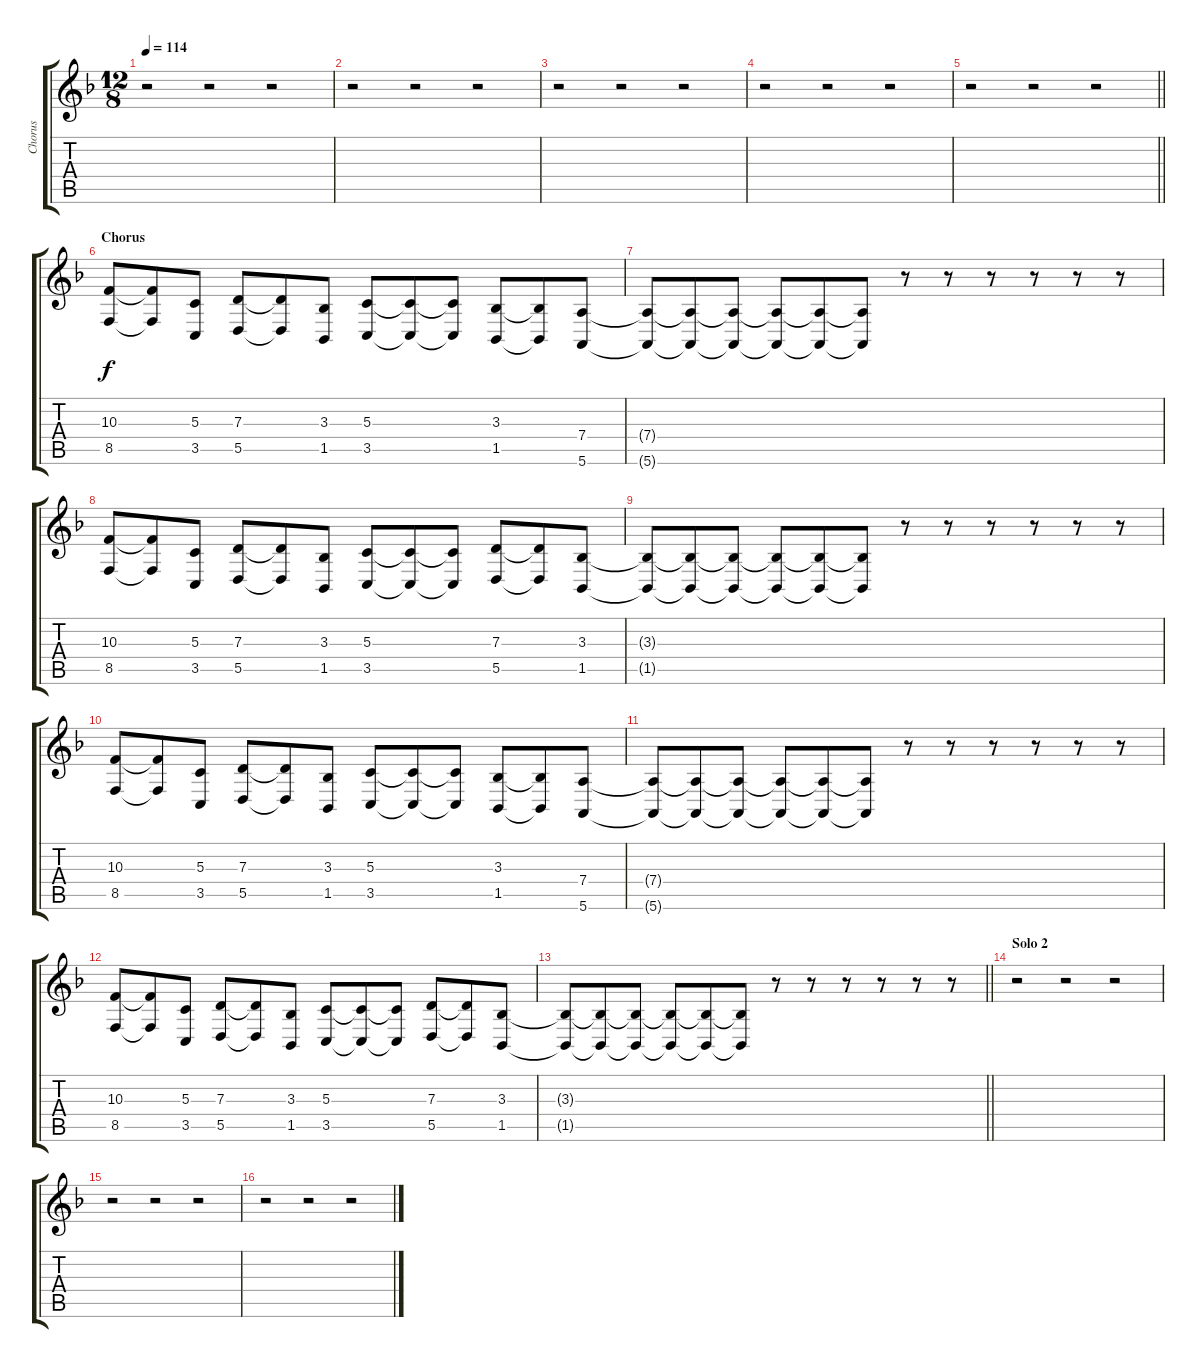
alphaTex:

\track ("Chorus" "Chorus") {instrument choiraahs}
\staff {score tabs}
\tuning (E4 B3 G3 D3 A2 E2) {hide}
\ts (12 8)
\tempo 114
\clef g2
\ks f
r.2{dy f} r.2 r.2 |
r.2 r.2 r.2 |
r.2 r.2 r.2 |
r.2 r.2 r.2 |
\barLineRight lightlight
r.2 r.2 r.2 |
\section ("" "Chorus")
(10.3 8.5).8 (10.3{t} 8.5{t}).8 (5.3 3.5).8 (7.3 5.5).8 (7.3{t} 5.5{t}).8 (3.3 1.5).8 (5.3 3.5).8 (5.3{t} 3.5{t}).8 (5.3{t} 3.5{t}).8 (3.3 1.5).8 (3.3{t} 1.5{t}).8 (7.4 5.6).8 |
(7.4{t} 5.6{t}).8 (7.4{t} 5.6{t}).8 (7.4{t} 5.6{t}).8 (7.4{t} 5.6{t}).8 (7.4{t} 5.6{t}).8 (7.4{t} 5.6{t}).8 r.8 r.8 r.8 r.8 r.8 r.8 |
(10.3 8.5).8 (10.3{t} 8.5{t}).8 (5.3 3.5).8 (7.3 5.5).8 (7.3{t} 5.5{t}).8 (3.3 1.5).8 (5.3 3.5).8 (5.3{t} 3.5{t}).8 (5.3{t} 3.5{t}).8 (7.3 5.5).8 (7.3{t} 5.5{t}).8 (3.3 1.5).8 |
(3.3{t} 1.5{t}).8 (3.3{t} 1.5{t}).8 (3.3{t} 1.5{t}).8 (3.3{t} 1.5{t}).8 (3.3{t} 1.5{t}).8 (3.3{t} 1.5{t}).8 r.8 r.8 r.8 r.8 r.8 r.8 |
(10.3 8.5).8 (10.3{t} 8.5{t}).8 (5.3 3.5).8 (7.3 5.5).8 (7.3{t} 5.5{t}).8 (3.3 1.5).8 (5.3 3.5).8 (5.3{t} 3.5{t}).8 (5.3{t} 3.5{t}).8 (3.3 1.5).8 (3.3{t} 1.5{t}).8 (7.4 5.6).8 |
(7.4{t} 5.6{t}).8 (7.4{t} 5.6{t}).8 (7.4{t} 5.6{t}).8 (7.4{t} 5.6{t}).8 (7.4{t} 5.6{t}).8 (7.4{t} 5.6{t}).8 r.8 r.8 r.8 r.8 r.8 r.8 |
(10.3 8.5).8 (10.3{t} 8.5{t}).8 (5.3 3.5).8 (7.3 5.5).8 (7.3{t} 5.5{t}).8 (3.3 1.5).8 (5.3 3.5).8 (5.3{t} 3.5{t}).8 (5.3{t} 3.5{t}).8 (7.3 5.5).8 (7.3{t} 5.5{t}).8 (3.3 1.5).8 |
\barLineRight lightlight
(3.3{t} 1.5{t}).8 (3.3{t} 1.5{t}).8 (3.3{t} 1.5{t}).8 (3.3{t} 1.5{t}).8 (3.3{t} 1.5{t}).8 (3.3{t} 1.5{t}).8 r.8 r.8 r.8 r.8 r.8 r.8 |
\section ("" "Solo 2")
r.2 r.2 r.2 |
r.2 r.2 r.2 |
r.2 r.2 r.2
